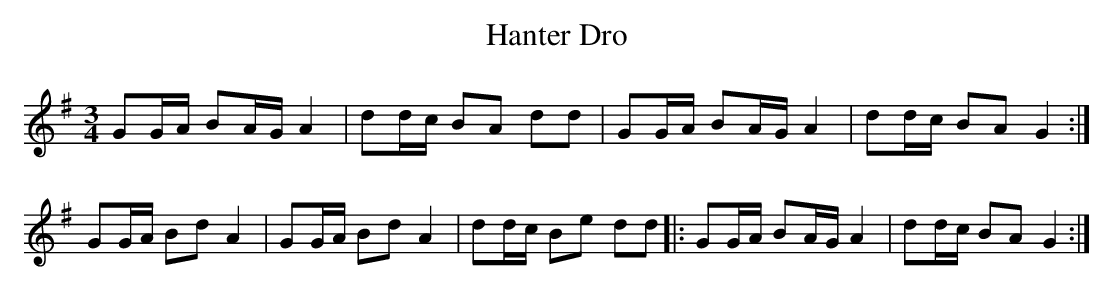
X:1
T:Hanter Dro
M:3/4
L:1/16
K:G
G2GA B2AG A4  |d2dc B2A2 d2d2|\
G2GA B2AG A4  |d2dc B2A2 G4  :|
G2GA B2d2 A4  |G2GA B2d2 A4  |\
d2dc B2e2 d2d2|:G2GA B2AG A4 |d2dc B2A2 G4  :|
